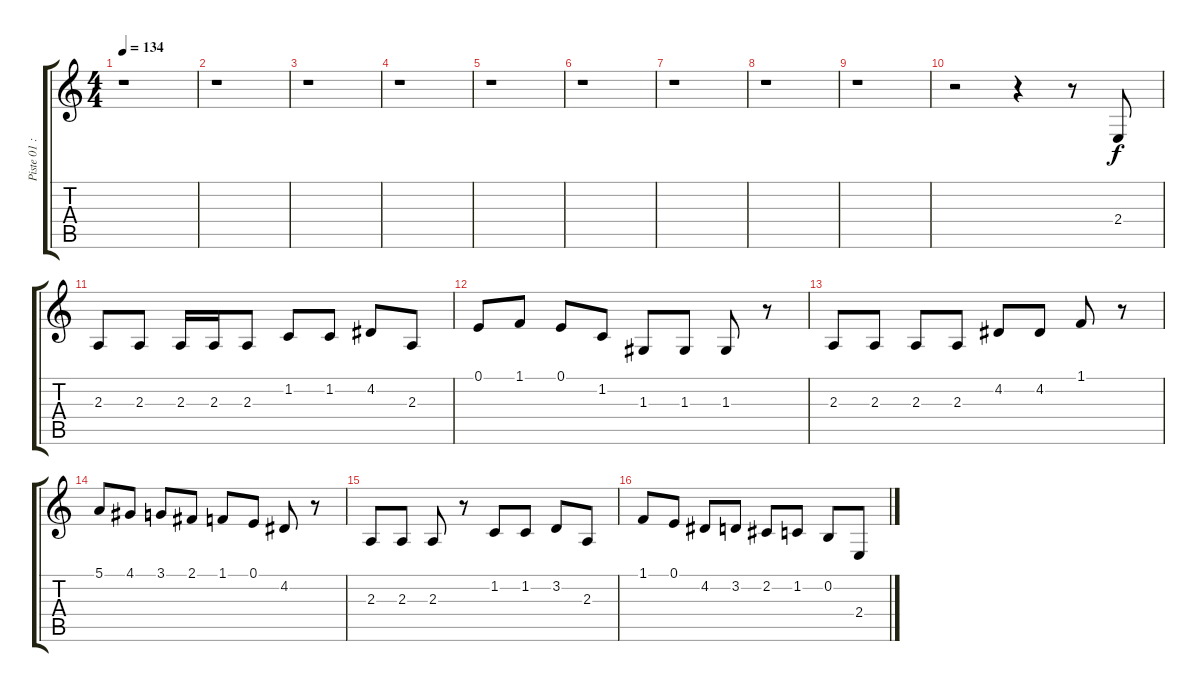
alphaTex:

\track ("Piste 01 : non précisé" "Piste 01 :") {instrument altosax}
\staff {score tabs}
\tuning (E4 B3 G3 D3 A2 E2) {hide}
\ts (4 4)
\tempo 134
\clef g2
\ks c
r.1{dy f} |
r.1 |
r.1 |
r.1 |
r.1 |
r.1 |
r.1 |
r.1 |
r.1 |
r.2 r.4 r.8 2.4.8 |
2.3.8 2.3.8 2.3.16 2.3.16 2.3.8 1.2.8 1.2.8 4.2.8 2.3.8 |
0.1.8 1.1.8 0.1.8 1.2.8 1.3.8 1.3.8 1.3.8 r.8 |
2.3.8 2.3.8 2.3.8 2.3.8 4.2.8 4.2.8 1.1.8 r.8 |
5.1.8 4.1.8 3.1.8 2.1.8 1.1.8 0.1.8 4.2.8 r.8 |
2.3.8 2.3.8 2.3.8 r.8 1.2.8 1.2.8 3.2.8 2.3.8 |
1.1.8 0.1.8 4.2.8 3.2.8 2.2.8 1.2.8 0.2.8 2.4.8
